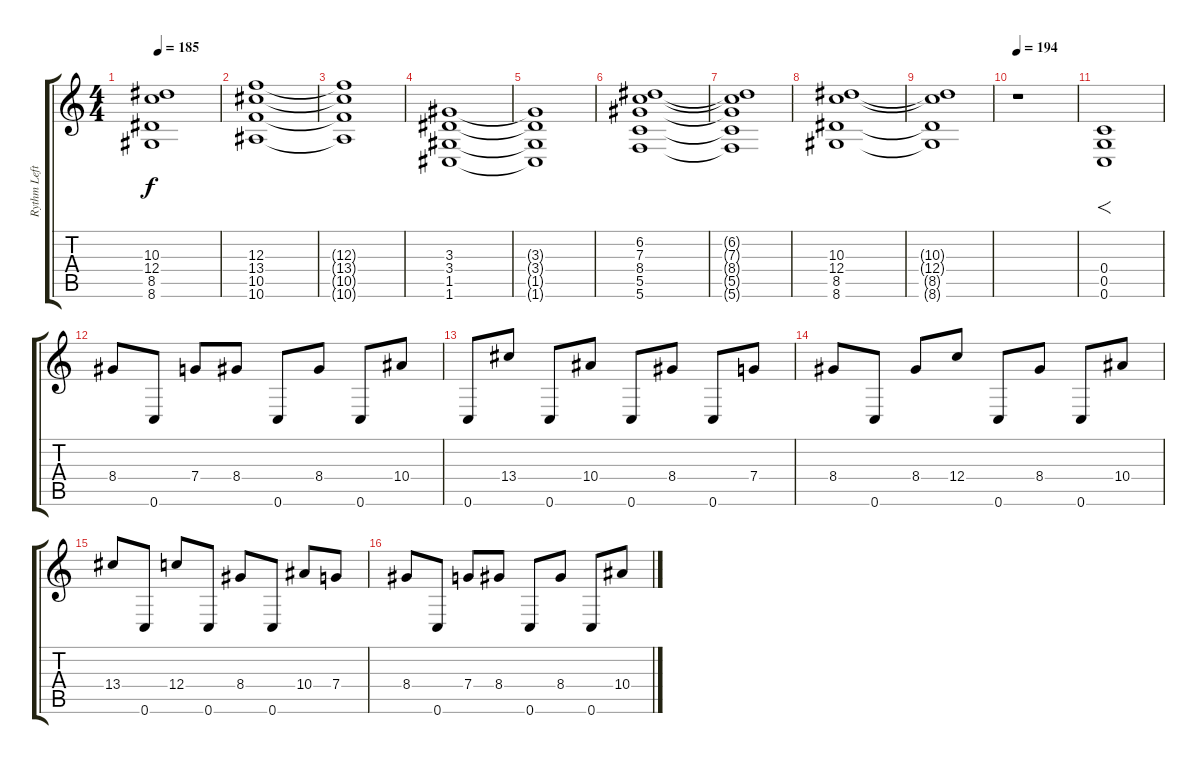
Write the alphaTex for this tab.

\track ("Rythm Left" "Rythm Left") {instrument distortionguitar}
\staff {score tabs}
\tuning (D4 A3 F3 C3 G2 C2) {hide}
\ts (4 4)
\tempo 185
\clef g2
\ks c
(10.3{t} 12.4{t} 8.5{t} 8.6{t}).1{dy f} |
(12.3 13.4 10.5 10.6).1 |
(12.3{t} 13.4{t} 10.5{t} 10.6{t}).1 |
(3.3 3.4 1.5 1.6).1 |
(3.3{t} 3.4{t} 1.5{t} 1.6{t}).1 |
(6.2 7.3 8.4 5.5 5.6).1 |
(6.2{t} 7.3{t} 8.4{t} 5.5{t} 5.6{t}).1 |
(10.3 12.4 8.5 8.6).1 |
(10.3{t} 12.4{t} 8.5{t} 8.6{t}).1 |
\tempo 194
r.1 |
(0.4 0.5 0.6).1{f} |
8.4.8 0.6.8 7.4.8 8.4.8 0.6.8 8.4.8 0.6.8 10.4.8 |
0.6.8 13.4.8 0.6.8 10.4.8 0.6.8 8.4.8 0.6.8 7.4.8 |
8.4.8 0.6.8 8.4.8 12.4.8 0.6.8 8.4.8 0.6.8 10.4.8 |
13.4.8 0.6.8 12.4.8 0.6.8 8.4.8 0.6.8 10.4.8 7.4.8 |
8.4.8 0.6.8 7.4.8 8.4.8 0.6.8 8.4.8 0.6.8 10.4.8
